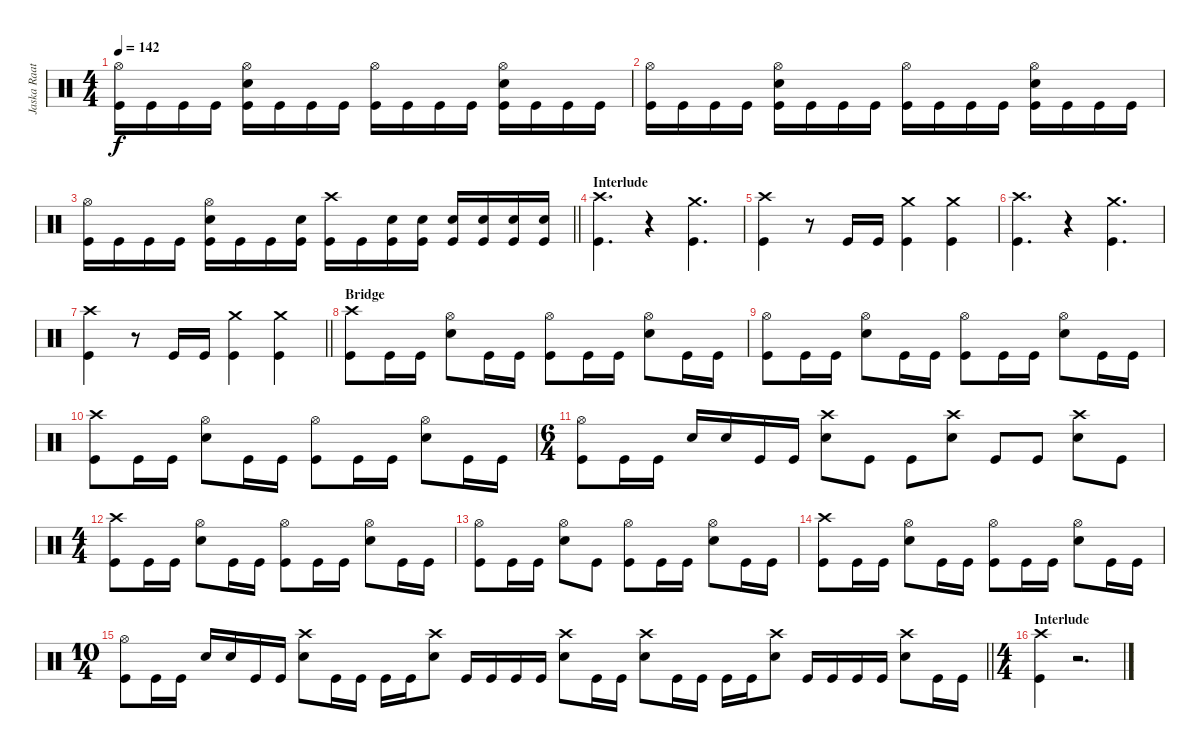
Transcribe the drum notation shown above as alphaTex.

\track ("Jaska Raatikainen" "Jaska Raat") {instrument percussion}
\staff {score}
\articulation defaults
\ts (4 4)
\tempo 142
\clef neutral
\ks c
("Hi-Hat (open)" "Kick (hit)").16{dy f} "Kick (hit)".16 "Kick (hit)".16 "Kick (hit)".16 ("Hi-Hat (open)" "Snare (hit) 2" "Kick (hit)").16 "Kick (hit)".16 "Kick (hit)".16 "Kick (hit)".16 ("Hi-Hat (open)" "Kick (hit)").16 "Kick (hit)".16 "Kick (hit)".16 "Kick (hit)".16 ("Hi-Hat (open)" "Snare (hit) 2" "Kick (hit)").16 "Kick (hit)".16 "Kick (hit)".16 "Kick (hit)".16 |
("Hi-Hat (open)" "Kick (hit)").16 "Kick (hit)".16 "Kick (hit)".16 "Kick (hit)".16 ("Hi-Hat (open)" "Snare (hit) 2" "Kick (hit)").16 "Kick (hit)".16 "Kick (hit)".16 "Kick (hit)".16 ("Hi-Hat (open)" "Kick (hit)").16 "Kick (hit)".16 "Kick (hit)".16 "Kick (hit)".16 ("Hi-Hat (open)" "Snare (hit) 2" "Kick (hit)").16 "Kick (hit)".16 "Kick (hit)".16 "Kick (hit)".16 |
\barLineRight lightlight
("Hi-Hat (open)" "Kick (hit)").16 "Kick (hit)".16 "Kick (hit)".16 "Kick (hit)".16 ("Hi-Hat (open)" "Snare (hit) 2" "Kick (hit)").16 "Kick (hit)".16 "Kick (hit)".16 ("Snare (hit) 2" "Kick (hit)").16 ("Crash high (hit)" "Kick (hit)").16 "Kick (hit)".16 ("Snare (hit) 2" "Kick (hit)").16 ("Snare (hit) 2" "Kick (hit)").16 ("Snare (hit) 2" "Kick (hit)").16 ("Snare (hit) 2" "Kick (hit)").16 ("Snare (hit) 2" "Kick (hit)").16 ("Snare (hit) 2" "Kick (hit)").16 |
\section ("" "Interlude")
("Crash high (hit)" "Kick (hit)").4{d} r.4 ("Crash medium (hit)" "Kick (hit)").4{d} |
("Crash high (hit)" "Kick (hit)").4 r.8 "Kick (hit)".16 "Kick (hit)".16 ("Crash medium (hit)" "Kick (hit)").4 ("Crash medium (hit)" "Kick (hit)").4 |
("Crash high (hit)" "Kick (hit)").4{d} r.4 ("Crash medium (hit)" "Kick (hit)").4{d} |
\barLineRight lightlight
("Crash high (hit)" "Kick (hit)").4 r.8 "Kick (hit)".16 "Kick (hit)".16 ("Crash medium (hit)" "Kick (hit)").4 ("Crash medium (hit)" "Kick (hit)").4 |
\section ("" "Bridge")
("Crash high (hit)" "Kick (hit)").8 "Kick (hit)".16 "Kick (hit)".16 ("Hi-Hat (open)" "Snare (hit) 2").8 "Kick (hit)".16 "Kick (hit)".16 ("Hi-Hat (open)" "Kick (hit)").8 "Kick (hit)".16 "Kick (hit)".16 ("Hi-Hat (open)" "Snare (hit) 2").8 "Kick (hit)".16 "Kick (hit)".16 |
("Hi-Hat (open)" "Kick (hit)").8 "Kick (hit)".16 "Kick (hit)".16 ("Hi-Hat (open)" "Snare (hit) 2").8 "Kick (hit)".16 "Kick (hit)".16 ("Hi-Hat (open)" "Kick (hit)").8 "Kick (hit)".16 "Kick (hit)".16 ("Hi-Hat (open)" "Snare (hit) 2").8 "Kick (hit)".16 "Kick (hit)".16 |
("Crash high (hit)" "Kick (hit)").8 "Kick (hit)".16 "Kick (hit)".16 ("Hi-Hat (open)" "Snare (hit) 2").8 "Kick (hit)".16 "Kick (hit)".16 ("Hi-Hat (open)" "Kick (hit)").8 "Kick (hit)".16 "Kick (hit)".16 ("Hi-Hat (open)" "Snare (hit) 2").8 "Kick (hit)".16 "Kick (hit)".16 |
\ts (6 4)
("Hi-Hat (open)" "Kick (hit)").8 "Kick (hit)".16 "Kick (hit)".16 "Snare (hit) 2".16 "Snare (hit) 2".16 "Kick (hit)".16 "Kick (hit)".16 ("Crash high (hit)" "Snare (hit) 2").8 "Kick (hit)".8 "Kick (hit)".8 ("Crash high (hit)" "Snare (hit) 2").8 "Kick (hit)".8 "Kick (hit)".8 ("Crash high (hit)" "Snare (hit) 2").8 "Kick (hit)".8 |
\ts (4 4)
("Crash high (hit)" "Kick (hit)").8 "Kick (hit)".16 "Kick (hit)".16 ("Hi-Hat (open)" "Snare (hit) 2").8 "Kick (hit)".16 "Kick (hit)".16 ("Hi-Hat (open)" "Kick (hit)").8 "Kick (hit)".16 "Kick (hit)".16 ("Hi-Hat (open)" "Snare (hit) 2").8 "Kick (hit)".16 "Kick (hit)".16 |
("Hi-Hat (open)" "Kick (hit)").8 "Kick (hit)".16 "Kick (hit)".16 ("Hi-Hat (open)" "Snare (hit) 2").8 "Kick (hit)".8 ("Hi-Hat (open)" "Kick (hit)").8 "Kick (hit)".16 "Kick (hit)".16 ("Hi-Hat (open)" "Snare (hit) 2").8 "Kick (hit)".16 "Kick (hit)".16 |
("Crash high (hit)" "Kick (hit)").8 "Kick (hit)".16 "Kick (hit)".16 ("Hi-Hat (open)" "Snare (hit) 2").8 "Kick (hit)".16 "Kick (hit)".16 ("Hi-Hat (open)" "Kick (hit)").8 "Kick (hit)".16 "Kick (hit)".16 ("Hi-Hat (open)" "Snare (hit) 2").8 "Kick (hit)".16 "Kick (hit)".16 |
\ts (10 4)
\barLineRight lightlight
("Hi-Hat (open)" "Kick (hit)").8 "Kick (hit)".16 "Kick (hit)".16 "Snare (hit) 2".16 "Snare (hit) 2".16 "Kick (hit)".16 "Kick (hit)".16 ("Crash high (hit)" "Snare (hit) 2").8 "Kick (hit)".16 "Kick (hit)".16 "Kick (hit)".16 "Kick (hit)".16 ("Crash high (hit)" "Snare (hit) 2").8 "Kick (hit)".16 "Kick (hit)".16 "Kick (hit)".16 "Kick (hit)".16 ("Crash high (hit)" "Snare (hit) 2").8 "Kick (hit)".16 "Kick (hit)".16 ("Crash high (hit)" "Snare (hit) 2").8 "Kick (hit)".16 "Kick (hit)".16 "Kick (hit)".16 "Kick (hit)".16 ("Crash high (hit)" "Snare (hit) 2").8 "Kick (hit)".16 "Kick (hit)".16 "Kick (hit)".16 "Kick (hit)".16 ("Crash high (hit)" "Snare (hit) 2").8 "Kick (hit)".16 "Kick (hit)".16 |
\ts (4 4)
\section ("" "Interlude")
("Crash high (hit)" "Kick (hit)").4 r.2{d}
